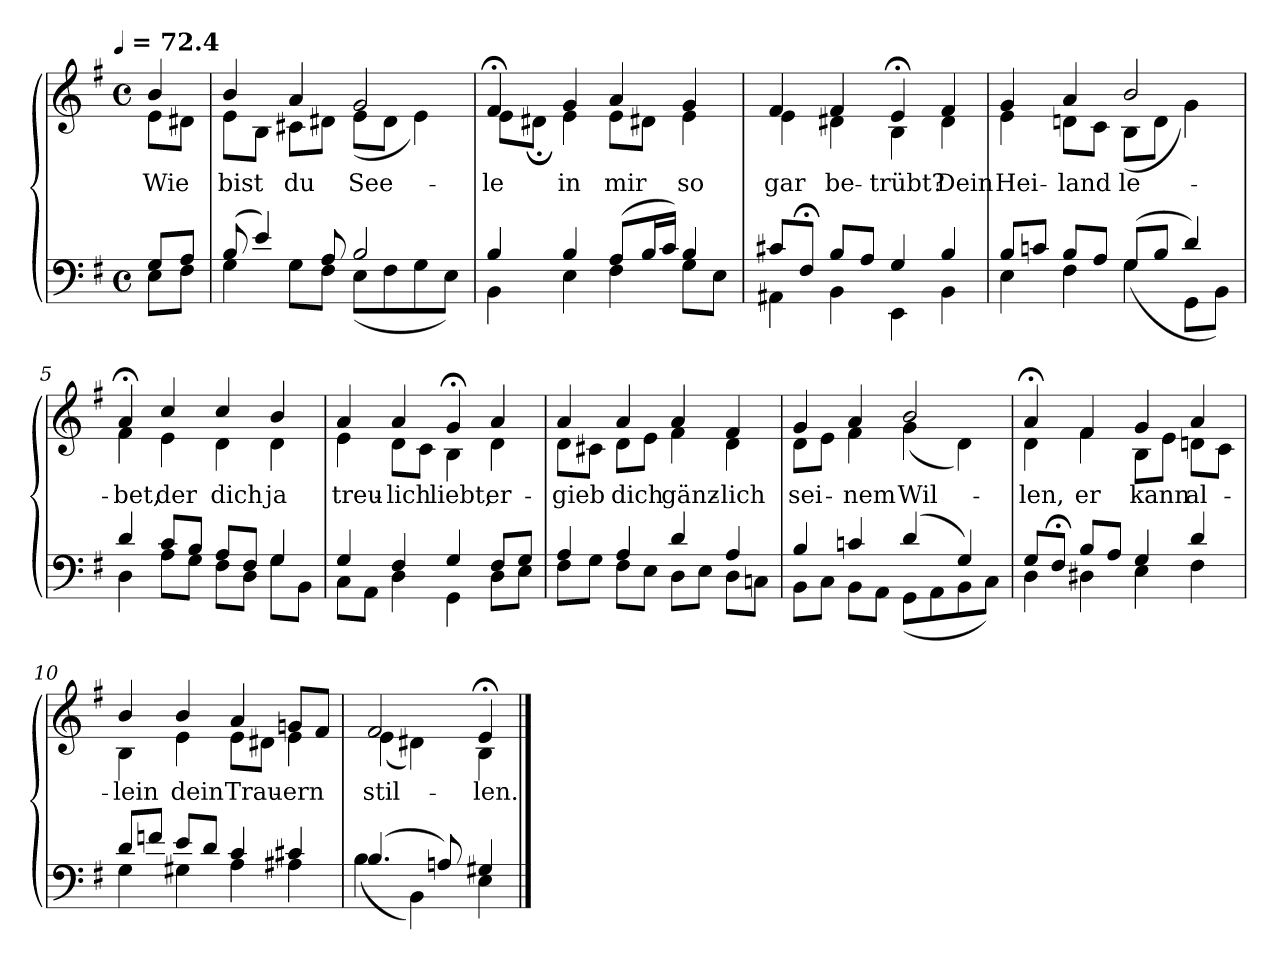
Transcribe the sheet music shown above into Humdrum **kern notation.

**kern	**kern	**text	**dynam
*part1	*part1	*part1	*part1
*staff2	*staff1	*staff1	*staff1/2
*clefF4	*clefG2	*	*
*k[f#]	*k[f#]	*	*
!!LO:TX:omd:t=[quarter] = 72.4
*M4/4	*M4/4	*	*
*met(c)	*met(c)	*	*
*MM72	*MM72	*	*
=	=	=	=
*^	*^	*	*
8GL	8EL	4b	8eL	Wie	.
8AJ	8F#J	.	8d#XJ	.	.
=1	=1	=1	=1	=1	=1
(8B	4G	4b	8eL	bist	.
4e)	.	.	8BJ	.	.
.	8GL	4a	8c#XL	du	.
8A	8F#J	.	8d#XJ	.	.
2B	(8EL	2g	(8eL	See-	♩ = 72
.	8F#	.	8d#J	.	.
.	8G	.	4e)	.	.
.	8EJ)	.	.	.	.
=2	=2	=2	=2	=2	=2
*	*	*MM68	*	*	*
4B	4BB	4f#;<	8eL	-le	.
.	.	.	8d#X;J	.	.
4B	4E	4g	4e	in	♩ = 71
(8AL	4F#	4a	8eL	mir	.
16BL	.	.	8d#XJ	.	.
16cJJ)	.	.	.	.	.
4B	8GL	4g	4e	so	.
.	8EJ	.	.	.	.
=3	=3	=3	=3	=3	=3
*	*	*MM67	*	*	*
8c#XL	4AA#X	4f#	4e	gar	.
8F#;<J	.	.	.	.	.
8BL	4BB	4f#	4d#X	be-	♩ = 67
8AJ	.	.	.	.	.
4G	4EE	4e;<	4B	-trübt?	.
4B	4BB	4f#	4d#	Dein	♩ = 72.4
!!LO:LB:g=z	!!
=4	=4	=4	=4	=4	=4
*	*	*MM72	*	*	*
8BL	4E	4g	4e	Hei-	.
8cnJ	.	.	.	.	.
8BL	4F#	4a	8dnL	-land	.
8AJ	.	.	8cJ	.	.
(8GL	(4G	2b	(8BL	le-	♩ = 71
8BJ	.	.	8dJ	.	.
4d)	8GGL	.	4g)	.	.
.	8BBJ)	.	.	.	.
=5	=5	=5	=5	=5	=5
4d	4D	4a;<	4f#	-bet,	.
8cL	8AL	4cc	4e	der	♩ = 70
8BJ	8GJ	.	.	.	.
8AL	8F#L	4cc	4d	dich	.
8F#J	8DJ	.	.	.	.
4G	8GL	4b	4d	ja	.
.	8BBJ	.	.	.	.
=6	=6	=6	=6	=6	=6
*	*	*MM70	*	*	*
4G	8CL	4a	4e	treu-	.
.	8AAJ	.	.	.	.
4F#	4D	4a	8dL	-lich	♩ = 68
.	.	.	8cJ	.	.
4G	4GG	4g;<	4B	liebt,	.
8F#L	8DL	4a	4d	er-	♩ = 72.4
8GJ	8EJ	.	.	.	.
=7	=7	=7	=7	=7	=7
4A	8F#L	4a	8dL	-gieb	.
.	8GJ	.	8c#XJ	.	.
4A	8F#L	4a	8dL	dich	.
.	8EJ	.	8eJ	.	.
4d	8DL	4a	4f#	gänz-	♩ = 70
.	8EJ	.	.	.	.
4A	8DL	4f#	4d	-lich	.
.	8CnJ	.	.	.	.
!!LO:LB:g=z	!!
=8	=8	=8	=8	=8	=8
4B	8BBL	4g	8dL	sei-	.
.	8CJ	.	8eJ	.	.
4cn	8BBL	4a	4f#	-nem	.
.	8AAJ	.	.	.	.
(4d	(8GGL	2b	(4g	Wil-	♩ = 69.4
.	8AA	.	.	.	.
4G)	8BB	.	4d)	.	.
.	8CJ)	.	.	.	.
=9	=9	=9	=9	=9	=9
*	*	*MM67	*	*	*
8GL	4D	4a;<	4d	-len,	.
8F#;<J	.	.	.	.	.
8BL	4D#X	4f#	4f#	er	♩ = 69
8AJ	.	.	.	.	.
4G	4E	4g	8BL	kann	.
.	.	.	8eJ	.	.
4d	4F#	4a	8dnL	al-	.
.	.	.	8cJ	.	.
=10	=10	=10	=10	=10	=10
8dL	4G	4b	4B	-lein	.
8fnJ	.	.	.	.	.
8eL	4G#X	4b	4e	dein	.
8dJ	.	.	.	.	.
4c	4A	4a	8eL	Trau-	♩ = 70
.	.	.	8d#XJ	.	.
4c#X	4A#X	8gnL	4e	-ern	♩ = 69
.	.	8f#J	.	.	.
=11	=11	=11	=11	=11	=11
*	*	*MM64	*	*	*
(4.B	(4B	2f#	(4e	stil-	.
.	4BB)	.	4d#X)	.	.
8An)	.	.	.	.	.
4G#X	4E	4e;<	4B	-len.	♩ = 57.42
*v	*v	*	*	*	*
*	*v	*v	*	*
==	==	==	==
*-	*-	*-	*-
